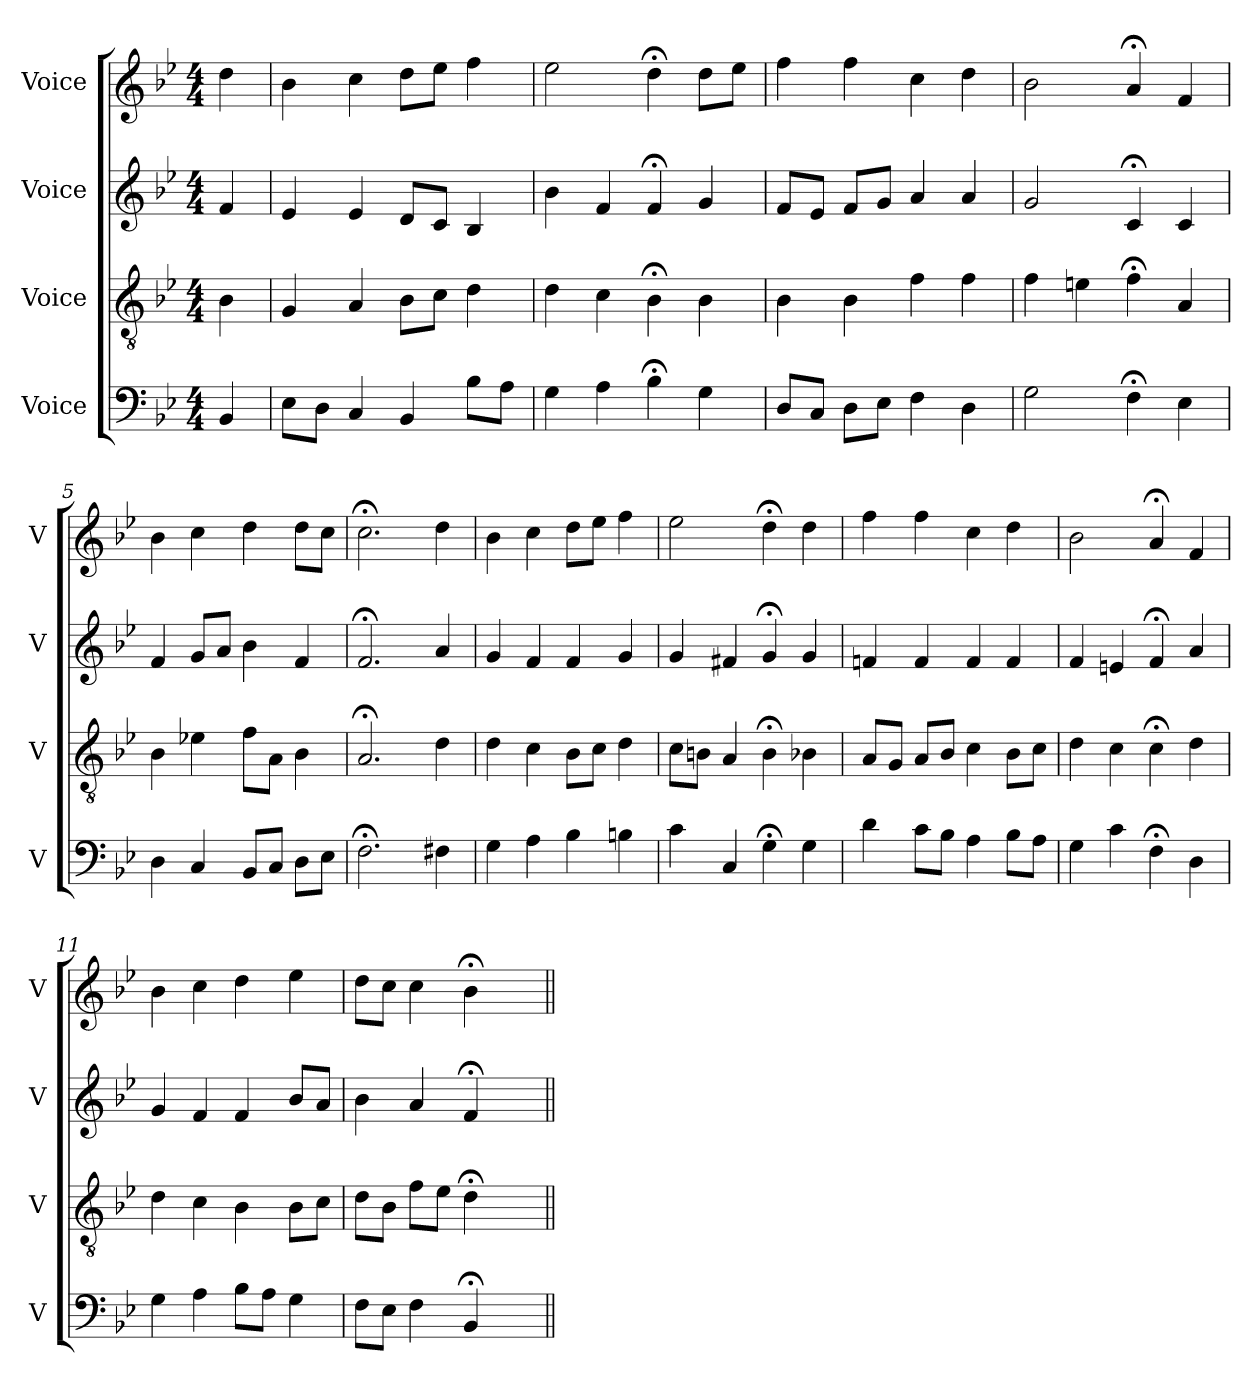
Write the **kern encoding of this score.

**kern	**kern	**kern	**kern
*part4	*part3	*part2	*part1
*staff4	*staff3	*staff2	*staff1
*I"Voice	*I"Voice	*I"Voice	*I"Voice
*I'V	*I'V	*I'V	*I'V
*clefF4	*clefGv2	*clefG2	*clefG2
*k[b-e-]	*k[b-e-]	*k[b-e-]	*k[b-e-]
*M4/4	*M4/4	*M4/4	*M4/4
*MM100	*MM100	*MM100	*MM100
=	=	=	=
4BB-/	4B-\	4f/	4dd\
=1	=1	=1	=1
8E-\L	4G/	4e-/	4b-\
8D\J	.	.	.
4C/	4A/	4e-/	4cc\
4BB-/	8B-\L	8d/L	8dd\L
.	8c\J	8c/J	8ee-\J
8B-\L	4d\	4B-/	4ff\
8A\J	.	.	.
=2	=2	=2	=2
4G\	4d\	4b-\	2ee-\
4A\	4c\	4f/	.
4B-;\	4B-;\	4f;/	4dd;\
4G\	4B-\	4g/	8dd\L
.	.	.	8ee-\J
=3	=3	=3	=3
8D/L	4B-\	8f/L	4ff\
8C/J	.	8e-/J	.
8D\L	4B-\	8f/L	4ff\
8E-\J	.	8g/J	.
4F\	4f\	4a/	4cc\
4D\	4f\	4a/	4dd\
=4	=4	=4	=4
2G\	4f\	2g/	2b-\
.	4en\	.	.
4F;\	4f;\	4c;/	4a;/
4E-\	4A/	4c/	4f/
!!LO:LB:g=z
=5	=5	=5	=5
4D\	4B-\	4f/	4b-\
4C/	4e-X\	8g/L	4cc\
.	.	8a/J	.
8BB-/L	8f\L	4b-\	4dd\
8C/J	8A\J	.	.
8D\L	4B-\	4f/	8dd\L
8E-\J	.	.	8cc\J
=6	=6	=6	=6
2.F;\	2.A;/	2.f;/	2.cc;\
4F#X\	4d\	4a/	4dd\
=7	=7	=7	=7
4G\	4d\	4g/	4b-\
4A\	4c\	4f/	4cc\
4B-\	8B-\L	4f/	8dd\L
.	8c\J	.	8ee-\J
4Bn\	4d\	4g/	4ff\
=8	=8	=8	=8
4c\	8c\L	4g/	2ee-\
.	8Bn\J	.	.
4C/	4A/	4f#X/	.
4G;\	4B;\	4g;/	4dd;\
4G\	4B-X\	4g/	4dd\
=9	=9	=9	=9
4d\	8A/L	4fn/	4ff\
.	8G/J	.	.
8c\L	8A/L	4f/	4ff\
8B-\J	8B-/J	.	.
4A\	4c\	4f/	4cc\
8B-\L	8B-\L	4f/	4dd\
8A\J	8c\J	.	.
!!LO:LB:g=z
=10	=10	=10	=10
4G\	4d\	4f/	2b-\
4c\	4c\	4en/	.
4F;\	4c;\	4f;/	4a;/
4D\	4d\	4a/	4f/
=11	=11	=11	=11
4G\	4d\	4g/	4b-\
4A\	4c\	4f/	4cc\
8B-\L	4B-\	4f/	4dd\
8A\J	.	.	.
4G\	8B-\L	8b-/L	4ee-\
.	8c\J	8a/J	.
=12	=12	=12	=12
8F\L	8d\L	4b-\	8dd\L
8E-\J	8B-\J	.	8cc\J
4F\	8f\L	4a/	4cc\
.	8e-\J	.	.
4BB-;/	4d;\	4f;/	4b-;\
4ryy	4ryy	4ryy	4ryy
=||	=||	=||	=||
*-	*-	*-	*-
